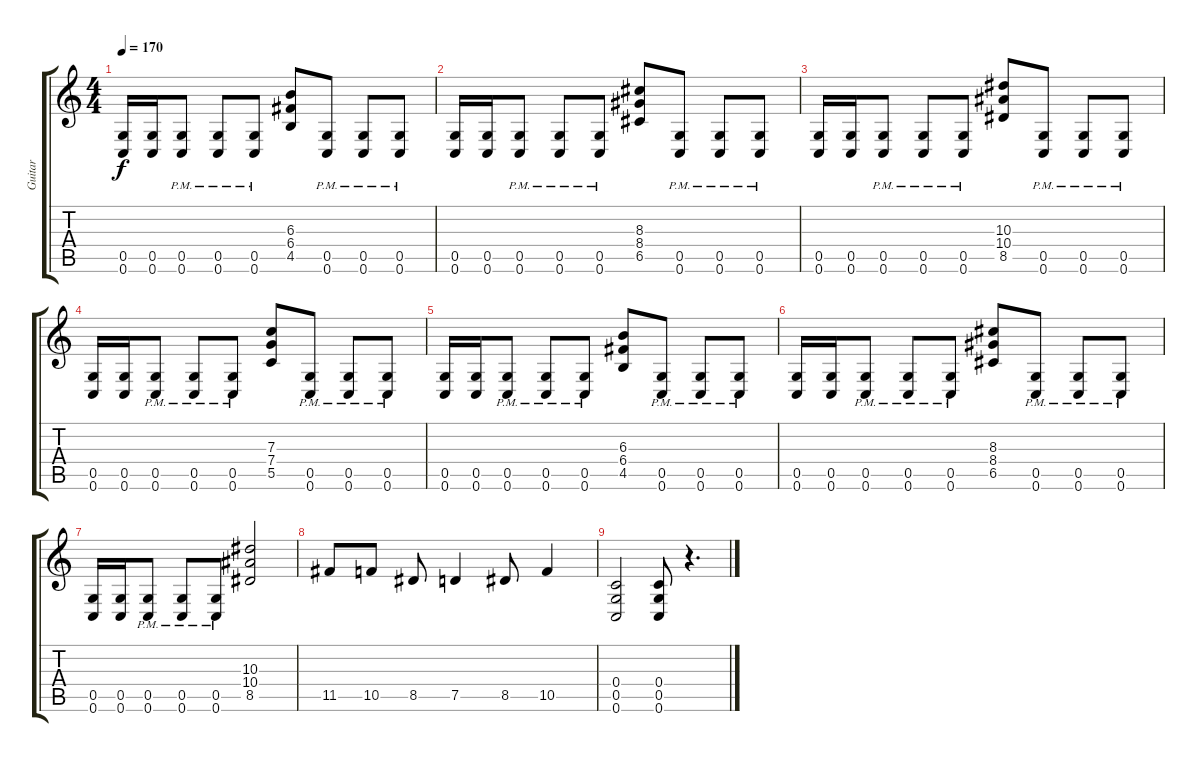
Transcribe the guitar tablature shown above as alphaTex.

\track ("Guitar" "Guitar") {instrument distortionguitar}
\staff {score tabs}
\tuning (D4 A3 F3 C3 G2 C2) {hide}
\ts (4 4)
\tempo 170
\clef g2
\ks c
(0.5 0.6).16{dy f} (0.5 0.6).16 (0.5{pm} 0.6{pm}).8 (0.5{pm} 0.6{pm}).8 (0.5{pm} 0.6{pm}).8 (6.3 6.4 4.5).8 (0.5{pm} 0.6{pm}).8 (0.5{pm} 0.6{pm}).8 (0.5{pm} 0.6{pm}).8 |
(0.5 0.6).16 (0.5 0.6).16 (0.5{pm} 0.6{pm}).8 (0.5{pm} 0.6{pm}).8 (0.5{pm} 0.6{pm}).8 (8.3 8.4 6.5).8 (0.5{pm} 0.6{pm}).8 (0.5{pm} 0.6{pm}).8 (0.5{pm} 0.6{pm}).8 |
(0.5 0.6).16 (0.5 0.6).16 (0.5{pm} 0.6{pm}).8 (0.5{pm} 0.6{pm}).8 (0.5{pm} 0.6{pm}).8 (10.3 10.4 8.5).8 (0.5{pm} 0.6{pm}).8 (0.5{pm} 0.6{pm}).8 (0.5{pm} 0.6{pm}).8 |
(0.5 0.6).16 (0.5 0.6).16 (0.5{pm} 0.6{pm}).8 (0.5{pm} 0.6{pm}).8 (0.5{pm} 0.6{pm}).8 (7.3 7.4 5.5).8 (0.5{pm} 0.6{pm}).8 (0.5{pm} 0.6{pm}).8 (0.5{pm} 0.6{pm}).8 |
(0.5 0.6).16 (0.5 0.6).16 (0.5{pm} 0.6{pm}).8 (0.5{pm} 0.6{pm}).8 (0.5{pm} 0.6{pm}).8 (6.3 6.4 4.5).8 (0.5{pm} 0.6{pm}).8 (0.5{pm} 0.6{pm}).8 (0.5{pm} 0.6{pm}).8 |
(0.5 0.6).16 (0.5 0.6).16 (0.5{pm} 0.6{pm}).8 (0.5{pm} 0.6{pm}).8 (0.5{pm} 0.6{pm}).8 (8.3 8.4 6.5).8 (0.5{pm} 0.6{pm}).8 (0.5{pm} 0.6{pm}).8 (0.5{pm} 0.6{pm}).8 |
(0.5 0.6).16 (0.5 0.6).16 (0.5{pm} 0.6{pm}).8 (0.5{pm} 0.6{pm}).8 (0.5{pm} 0.6{pm}).8 (10.3 10.4 8.5).2 |
11.5.8 10.5.8 8.5.8 7.5.4 8.5.8 10.5.4 |
(0.4 0.5 0.6).2 (0.4 0.5 0.6).8 r.4{d}
